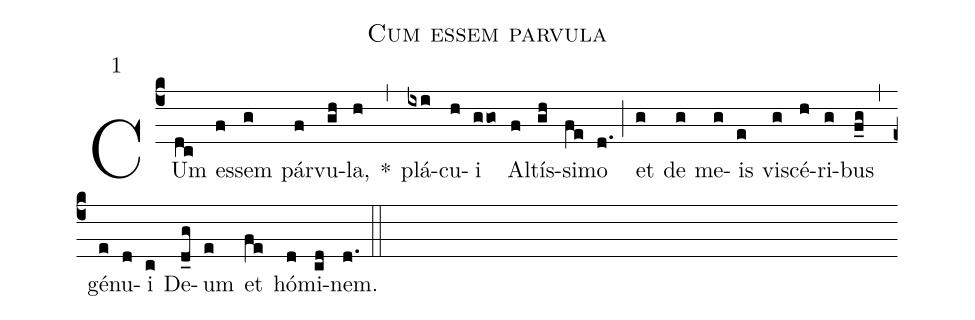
name: Cum essem parvula;
mode: 1;
%%
(c4)
CUm(dc) es(f)sem(g) pár(f)vu(gh)la,(h) *(,)
plá(ixi)cu(h)i(ggo) Al(f)tís(gh)si(fe)mo(d.) (;)
et(g) de(g) me(g)is(e) vi(g)scé(h)ri(g)bus(f_g) (,)
gé(e)nu(d)i(c) De(d_g)um(e) et(fe) hó(d)mi(cd)nem.(d.) (::)
